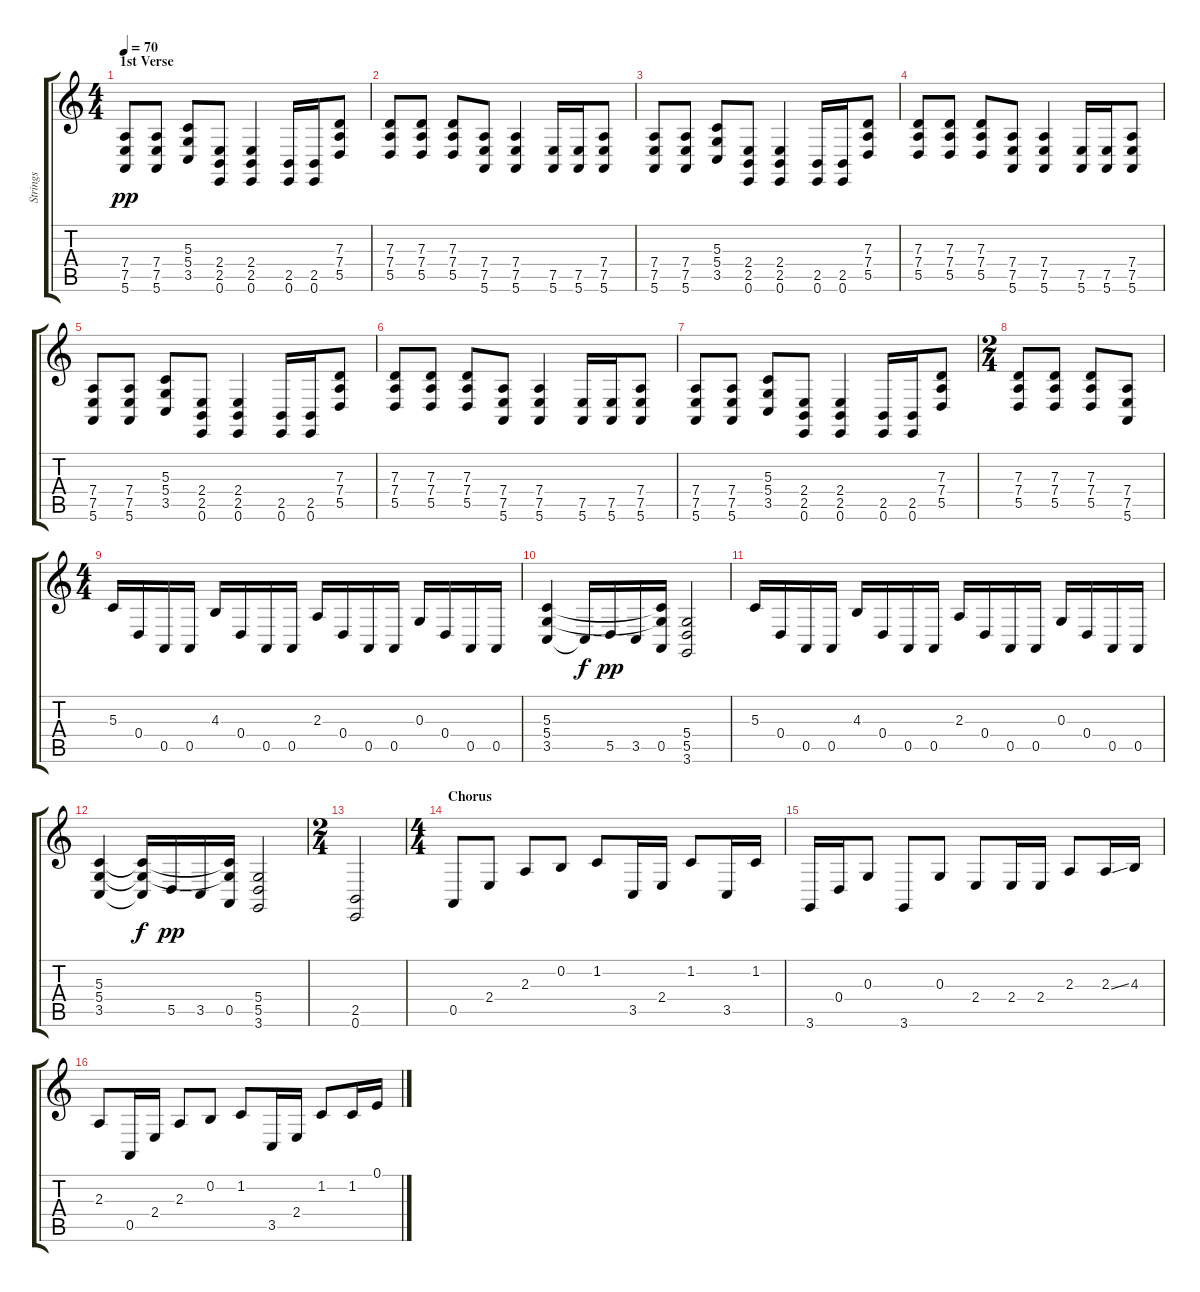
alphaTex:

\track ("Strings" "Strings") {instrument stringensemble1}
\staff {score tabs}
\tuning (E4 B3 G3 D3 A2 E2) {hide}
\ts (4 4)
\section ("" "1st Verse")
\tempo 70
\clef g2
\ks c
(7.4 7.5 5.6).8{dy pp} (7.4 7.5 5.6).8 (5.3 5.4 3.5).8 (2.4 2.5 0.6).8 (2.4 2.5 0.6).4 (2.5 0.6).16 (2.5 0.6).16 (7.3 7.4 5.5).8 |
(7.3 7.4 5.5).8 (7.3 7.4 5.5).8 (7.3 7.4 5.5).8 (7.4 7.5 5.6).8 (7.4 7.5 5.6).4 (7.5 5.6).16 (7.5 5.6).16 (7.4 7.5 5.6).8 |
(7.4 7.5 5.6).8 (7.4 7.5 5.6).8 (5.3 5.4 3.5).8 (2.4 2.5 0.6).8 (2.4 2.5 0.6).4 (2.5 0.6).16 (2.5 0.6).16 (7.3 7.4 5.5).8 |
(7.3 7.4 5.5).8 (7.3 7.4 5.5).8 (7.3 7.4 5.5).8 (7.4 7.5 5.6).8 (7.4 7.5 5.6).4 (7.5 5.6).16 (7.5 5.6).16 (7.4 7.5 5.6).8 |
(7.4 7.5 5.6).8 (7.4 7.5 5.6).8 (5.3 5.4 3.5).8 (2.4 2.5 0.6).8 (2.4 2.5 0.6).4 (2.5 0.6).16 (2.5 0.6).16 (7.3 7.4 5.5).8 |
(7.3 7.4 5.5).8 (7.3 7.4 5.5).8 (7.3 7.4 5.5).8 (7.4 7.5 5.6).8 (7.4 7.5 5.6).4 (7.5 5.6).16 (7.5 5.6).16 (7.4 7.5 5.6).8 |
(7.4 7.5 5.6).8 (7.4 7.5 5.6).8 (5.3 5.4 3.5).8 (2.4 2.5 0.6).8 (2.4 2.5 0.6).4 (2.5 0.6).16 (2.5 0.6).16 (7.3 7.4 5.5).8 |
\ts (2 4)
(7.3 7.4 5.5).8 (7.3 7.4 5.5).8 (7.3 7.4 5.5).8 (7.4 7.5 5.6).8 |
\ts (4 4)
5.3.16 0.4.16 0.5.16 0.5.16 4.3.16 0.4.16 0.5.16 0.5.16 2.3.16 0.4.16 0.5.16 0.5.16 0.3.16 0.4.16 0.5.16 0.5.16 |
(5.3 5.4 3.5).4 3.5{t}.16{dy f} 5.5.16{dy pp} 3.5.16 (5.3{t} 5.4{t} 0.5).16 (5.4 5.5 3.6).2 |
5.3.16 0.4.16 0.5.16 0.5.16 4.3.16 0.4.16 0.5.16 0.5.16 2.3.16 0.4.16 0.5.16 0.5.16 0.3.16 0.4.16 0.5.16 0.5.16 |
(5.3 5.4 3.5).4 (5.3{t} 5.4{t} 3.5{t}).16{dy f} 5.5.16{dy pp} 3.5.16 (5.3{t} 5.4{t} 0.5).16 (5.4 5.5 3.6).2 |
\ts (2 4)
(2.5 0.6).2 |
\ts (4 4)
\section ("" "Chorus")
0.5.8 2.4.8 2.3.8 0.2.8 1.2.8 3.5.16 2.4.16 1.2.8 3.5.16 1.2.16 |
3.6.16 0.4.16 0.3.8 3.6.8 0.3.8 2.4.8 2.4.16 2.4.16 2.3.8 2.3{ss}.16 4.3.16 |
2.3.8 0.5.16 2.4.16 2.3.8 0.2.8 1.2.8 3.5.16 2.4.16 1.2.8 1.2.16 0.1.16
